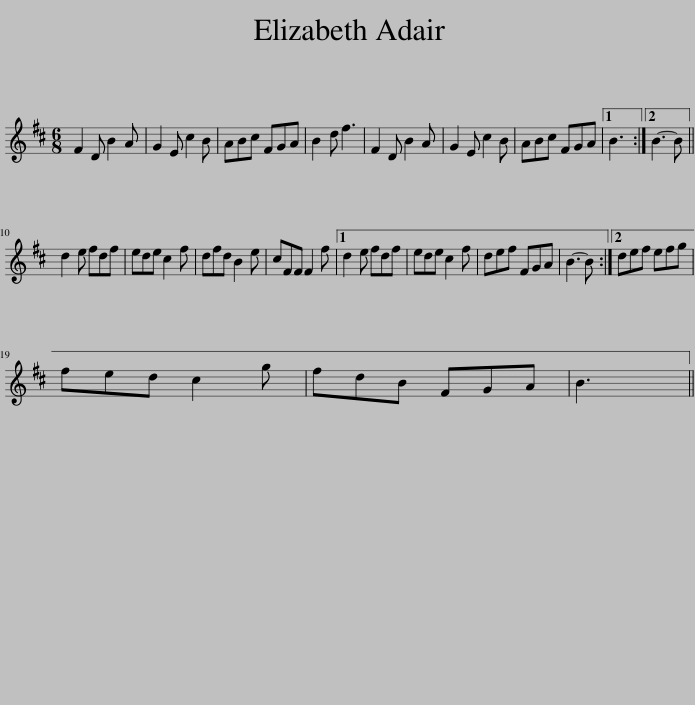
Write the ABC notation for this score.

X:1
L:1/8
M:6/8
I:linebreak $
K:D
V:1 treble
V:1
 F2 D B2 A | G2 E c2 B | ABc FGA | B2 d f3 | F2 D B2 A | %5
 G2 E c2 B | ABc FGA |1 B3 :|2 B3- B ||$ d2 e fdf | %10
 ede c2 f | dfd B2 e | cFF F2 f |1 d2 e fdf | ede c2 f | %15
 def FGA | B3- B :|2 def efg |$ fed c2 g | fdB FGA | %20
 B3 || %21
